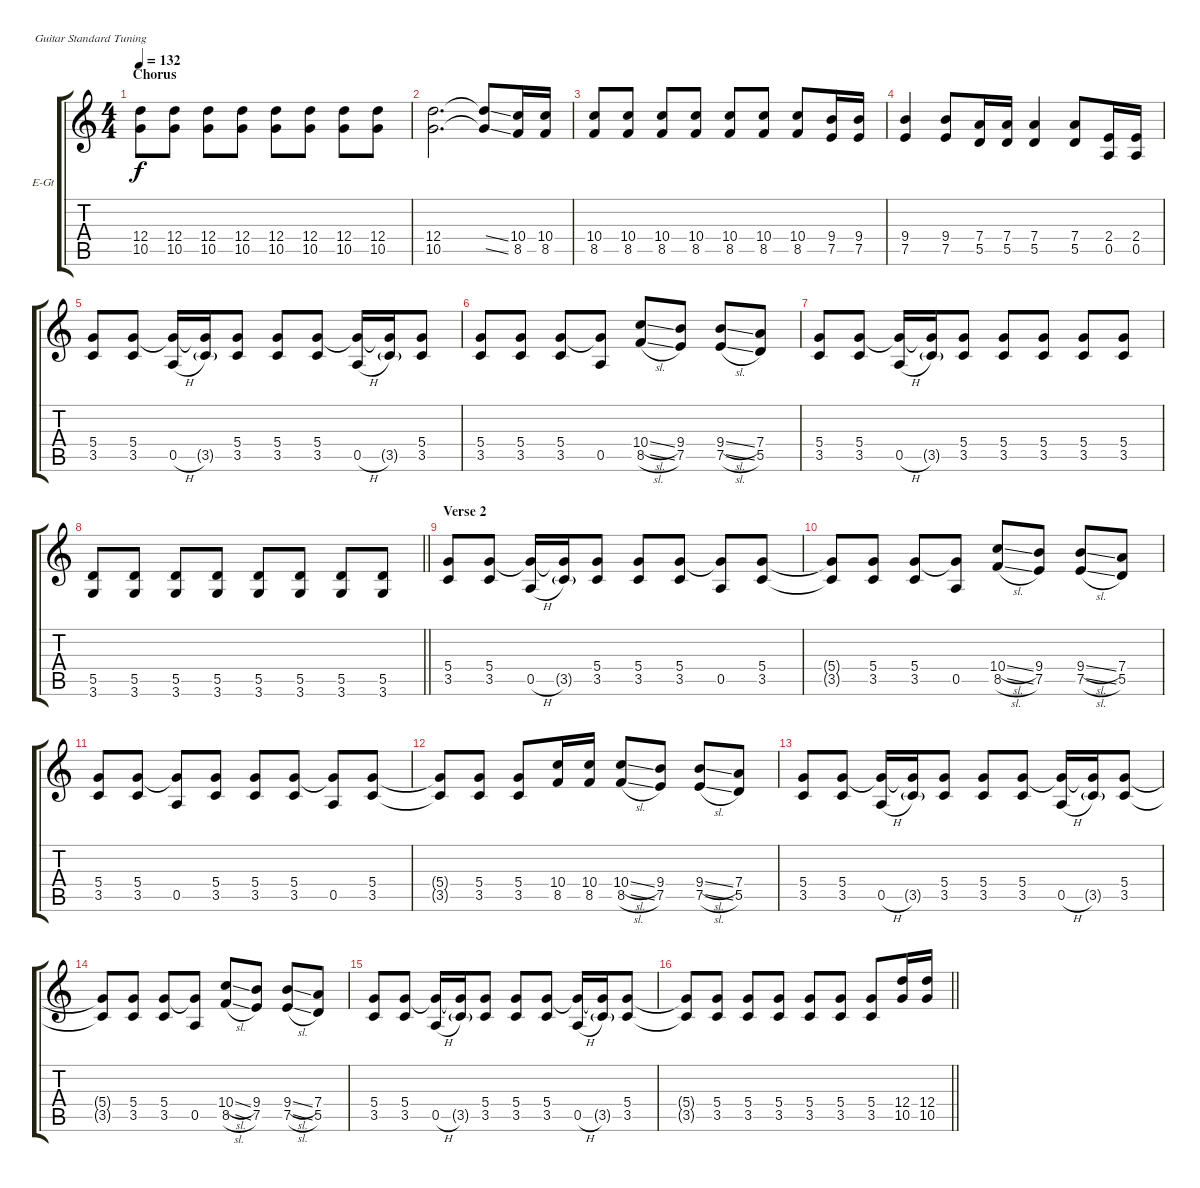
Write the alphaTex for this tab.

\bracketExtendMode groupsimilarinstruments
\firstSystemTrackNameOrientation horizontal
\otherSystemsTrackNameOrientation horizontal
\track ("Guitar" "E-Gt") {instrument distortionguitar}
\staff {score tabs}
\tuning (E4 B3 G3 D3 A2 E2)
\ts (4 4)
\section ("" "Chorus")
\tempo 132
\clef g2
\ks c
(12.4 10.5).8{dy f} (12.4 10.5).8 (12.4 10.5).8 (12.4 10.5).8 (12.4 10.5).8 (12.4 10.5).8 (12.4 10.5).8 (12.4 10.5).8 |
(12.4 10.5).2{d} (12.4{ss t} 10.5{ss t}).8 (10.4 8.5).16 (10.4 8.5).16 |
(10.4 8.5).8 (10.4 8.5).8 (10.4 8.5).8 (10.4 8.5).8 (10.4 8.5).8 (10.4 8.5).8 (10.4 8.5).8 (9.4 7.5).16 (9.4 7.5).16 |
(9.4 7.5).4 (9.4 7.5).8 (7.4 5.5).16 (7.4 5.5).16 (7.4 5.5).4 (7.4 5.5).8 (2.4 0.5).16 (2.4 0.5).16 |
(5.4 3.5).8 (5.4 3.5).8 (0.5{h} 5.4{t}).16 (5.4{t} 3.5{g}).16 (5.4 3.5).8 (5.4 3.5).8 (5.4 3.5).8 (0.5{h} 5.4{t}).16 (5.4{t} 3.5{g}).16 (5.4 3.5).8 |
(5.4 3.5).8 (5.4 3.5).8 (5.4 3.5).8 (5.4{t} 0.5).8 (10.4{sl} 8.5{sl}).8 (9.4 7.5).8 (9.4{sl} 7.5{sl}).8 (7.4 5.5).8 |
(5.4 3.5).8 (5.4 3.5).8 (0.5{h} 5.4{t}).16 (5.4{t} 3.5{g}).16 (5.4 3.5).8 (5.4 3.5).8 (5.4 3.5).8 (5.4 3.5).8 (5.4 3.5).8 |
\barLineRight lightlight
(5.5 3.6).8 (5.5 3.6).8 (5.5 3.6).8 (5.5 3.6).8 (5.5 3.6).8 (5.5 3.6).8 (5.5 3.6).8 (5.5 3.6).8 |
\section ("" "Verse 2")
(5.4 3.5).8 (5.4 3.5).8 (0.5{h} 5.4{t}).16 (5.4{t} 3.5{g}).16 (5.4 3.5).8 (5.4 3.5).8 (5.4 3.5).8 (5.4{t} 0.5).8 (5.4 3.5).8 |
(5.4{t} 3.5{t}).8 (5.4 3.5).8 (5.4 3.5).8 (5.4{t} 0.5).8 (10.4{sl} 8.5{sl}).8 (9.4 7.5).8 (9.4{sl} 7.5{sl}).8 (7.4 5.5).8 |
(5.4 3.5).8 (5.4 3.5).8 (5.4{t} 0.5).8 (5.4 3.5).8 (5.4 3.5).8 (5.4 3.5).8 (5.4{t} 0.5).8 (5.4 3.5).8 |
(5.4{t} 3.5{t}).8 (5.4 3.5).8 (5.4 3.5).8 (10.4 8.5).16 (10.4 8.5).16 (10.4{sl} 8.5{sl}).8 (9.4 7.5).8 (9.4{sl} 7.5{sl}).8 (7.4 5.5).8 |
(5.4 3.5).8 (5.4 3.5).8 (0.5{h} 5.4{t}).16 (5.4{t} 3.5{g}).16 (5.4 3.5).8 (5.4 3.5).8 (5.4 3.5).8 (0.5{h} 5.4{t}).16 (5.4{t} 3.5{g}).16 (5.4 3.5).8 |
(5.4{t} 3.5{t}).8 (5.4 3.5).8 (5.4 3.5).8 (5.4{t} 0.5).8 (10.4{sl} 8.5{sl}).8 (9.4 7.5).8 (9.4{sl} 7.5{sl}).8 (7.4 5.5).8 |
(5.4 3.5).8 (5.4 3.5).8 (0.5{h} 5.4{t}).16 (5.4{t} 3.5{g}).16 (5.4 3.5).8 (5.4 3.5).8 (5.4 3.5).8 (5.4{t} 0.5{h}).16 (5.4{t} 3.5{g}).16 (5.4 3.5).8 |
\barLineRight lightlight
(5.4{t} 3.5{t}).8 (5.4 3.5).8 (5.4 3.5).8 (5.4 3.5).8 (5.4 3.5).8 (5.4 3.5).8 (5.4 3.5).8 (12.4 10.5).16 (12.4 10.5).16
